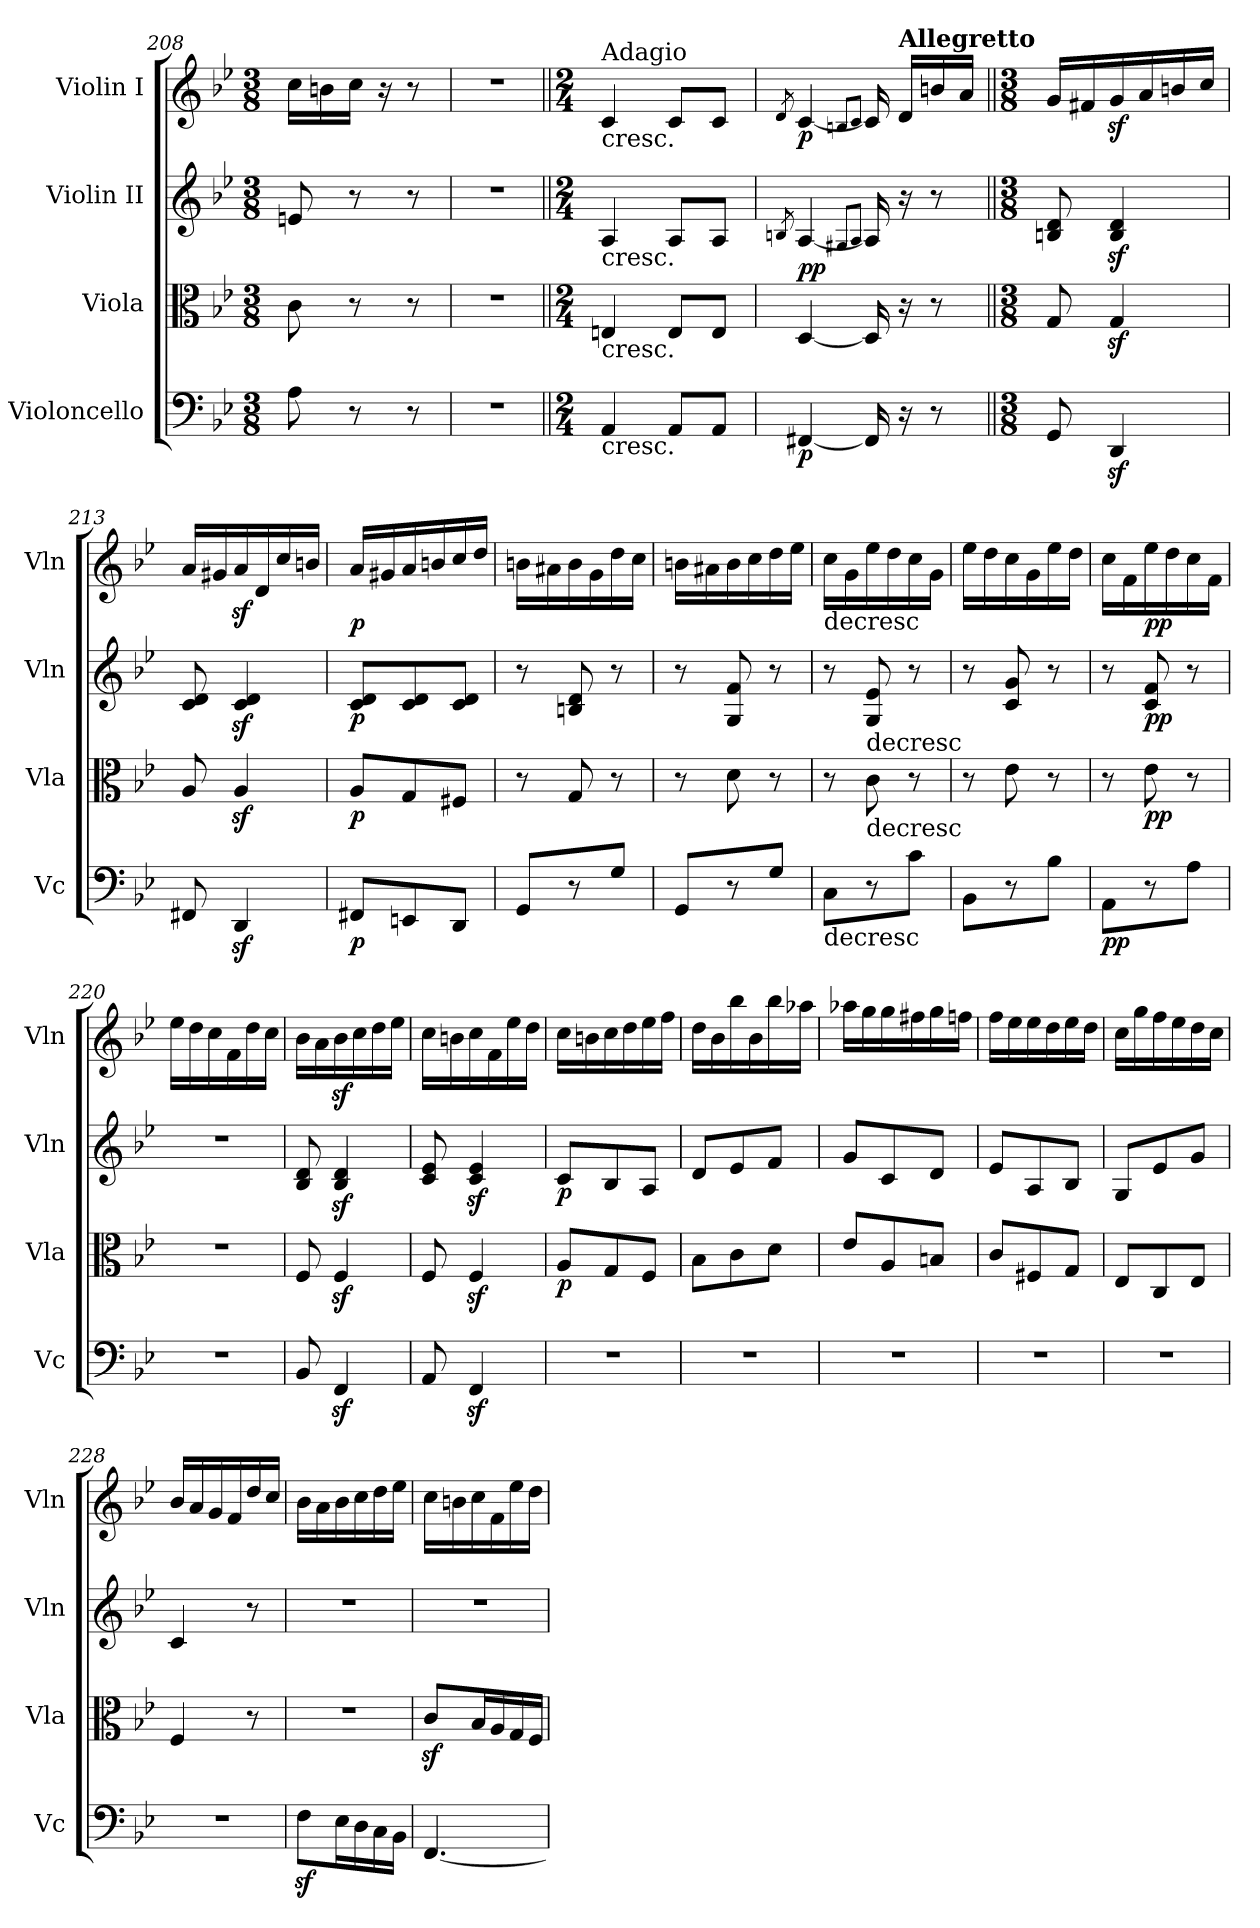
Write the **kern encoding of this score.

**kern	**dynam	**kern	**dynam	**kern	**dynam	**kern	**dynam
*part4	*part4	*part3	*part3	*part2	*part2	*part1	*part1
*staff4	*staff4	*staff3	*staff3	*staff2	*staff2	*staff1	*staff1
*I"Violoncello	*	*I"Viola	*	*I"Violin II	*	*I"Violin I	*
*I'Vc	*	*I'Vla	*	*I'Vln	*	*I'Vln	*
*clefF4	*	*clefC3	*	*clefG2	*	*clefG2	*
*k[b-e-]	*	*k[b-e-]	*	*k[b-e-]	*	*k[b-e-]	*
*M3/8	*	*M3/8	*	*M3/8	*	*M3/8	*
=208	=208	=208	=208	=208	=208	=208	=208
8A\	.	8c\	.	8en/	.	16cc\LL	.
.	.	.	.	.	.	16bn\	.
8r	.	8r	.	8r	.	16cc\JJ	.
.	.	.	.	.	.	16r	.
8r	.	8r	.	8r	.	8r	.
=209	=209	=209	=209	=209	=209	=209	=209
4.r	.	4.r	.	4.r	.	4.r	.
=210||	=210||	=210||	=210||	=210||	=210||	=210||	=210||
*M2/4	*	*M2/4	*	*M2/4	*	*M2/4	*
*	*	*	*	*	*	*MM30	*
!	!	!	!	!	!	!LO:TX:a:t=Adagio	!
!	!	!	!	!	!	!LO:TX:b:t=cresc.	!
!	!	!	!	!LO:TX:b:t=cresc.	!	!	!
!	!	!LO:TX:b:t=cresc.	!	!	!	!	!
!LO:TX:b:t=cresc.	!	!	!	!	!	!	!
4AA/	.	4En/	.	4A/	.	4c/	.
8AA/L	.	8E/L	.	8A/L	.	8c/L	.
8AA/J	.	8E/J	.	8A/J	.	8c/J	.
=211	=211	=211	=211	=211	=211	=211	=211
.	.	.	.	8qBn/	.	8qd/	.
!	!LO:DY:b	!	!LO:DY:b	!	!	!	!
!	!	!	!LO:DY:n=1:a	!	!	!	!LO:DY:b
[4FF#X/	p	[4D/	p p	[4A/	.	[4c/	p
.	.	.	.	8qG#X/L	.	8qBn/L	.
.	.	.	.	8qA/J	.	8qc/J	.
16FF#/]	.	16D/]	.	16A/]	.	16c/]	.
!	!	!	!	!	!	!LO:TX:a:B:t=Allegretto	!
16r	.	16r	.	16r	.	16d/LL	.
8r	.	8r	.	8r	.	16bn/	.
.	.	.	.	.	.	16a/JJ	.
=212||	=212||	=212||	=212||	=212||	=212||	=212||	=212||
*M3/8	*	*M3/8	*	*M3/8	*	*M3/8	*
8GG/	.	8G/	.	8Bn/ 8d/	.	16g/LL	.
.	.	.	.	.	.	16f#X/	.
4DDz</	.	4Gz</	.	4B/z< 4d/z<	.	16gz</	.
.	.	.	.	.	.	16a/	.
.	.	.	.	.	.	16bn/	.
.	.	.	.	.	.	16cc/JJ	.
=213	=213	=213	=213	=213	=213	=213	=213
8FF#X/	.	8A/	.	8c/ 8d/	.	16a/LL	.
.	.	.	.	.	.	16g#X/	.
4DDz</	.	4Az</	.	4c/z< 4d/z<	.	16az</	.
.	.	.	.	.	.	16d/	.
.	.	.	.	.	.	16cc/	.
.	.	.	.	.	.	16bn/JJ	.
=214	=214	=214	=214	=214	=214	=214	=214
!	!LO:DY:b	!	!LO:DY:b	!	!LO:DY:b	!	!LO:DY:b
8FF#X/L	p	8A/L	p	8c/ 8d/L	p	16a/LL	p
.	.	.	.	.	.	16g#X/	.
8EEn/	.	8G/	.	8c/ 8d/	.	16a/	.
.	.	.	.	.	.	16bn/	.
8DD/J	.	8F#X/J	.	8c/ 8d/J	.	16cc/	.
.	.	.	.	.	.	16dd/JJ	.
=215	=215	=215	=215	=215	=215	=215	=215
8GG/L	.	8r	.	8r	.	16bn\LL	.
.	.	.	.	.	.	16a#X\	.
8r	.	8G/	.	8Bn/ 8d/	.	16b\	.
.	.	.	.	.	.	16g\	.
8G/J	.	8r	.	8r	.	16dd\	.
.	.	.	.	.	.	16cc\JJ	.
=216	=216	=216	=216	=216	=216	=216	=216
8GG/L	.	8r	.	8r	.	16bn\LL	.
.	.	.	.	.	.	16a#X\	.
8r	.	8d\	.	8G/ 8f/	.	16b\	.
.	.	.	.	.	.	16cc\	.
8G/J	.	8r	.	8r	.	16dd\	.
.	.	.	.	.	.	16ee-\JJ	.
=217	=217	=217	=217	=217	=217	=217	=217
!	!	!	!	!	!	!LO:TX:b:t=decresc	!
!LO:TX:b:t=decresc	!	!	!	!	!	!	!
8C\L	.	8r	.	8r	.	16cc\LL	.
.	.	.	.	.	.	16g\	.
!	!	!LO:TX:a:t=decresc	!	!	!	!	!
!	!	!LO:TX:b:t=decresc	!	!	!	!	!
8r	.	8c\	.	8G/ 8e-/	.	16ee-\	.
.	.	.	.	.	.	16dd\	.
8c\J	.	8r	.	8r	.	16cc\	.
.	.	.	.	.	.	16g\JJ	.
=218	=218	=218	=218	=218	=218	=218	=218
8BB-\L	.	8r	.	8r	.	16ee-\LL	.
.	.	.	.	.	.	16dd\	.
8r	.	8e-\	.	8c/ 8g/	.	16cc\	.
.	.	.	.	.	.	16g\	.
8B-\J	.	8r	.	8r	.	16ee-\	.
.	.	.	.	.	.	16dd\JJ	.
=219	=219	=219	=219	=219	=219	=219	=219
!	!LO:DY:b	!	!	!	!	!	!
8AA\L	pp	8r	.	8r	.	16cc\LL	.
.	.	.	.	.	.	16f\	.
!	!	!	!LO:DY:b	!	!LO:DY:b	!	!LO:DY:b
8r	.	8e-\	pp	8c/ 8f/	pp	16ee-\	pp
.	.	.	.	.	.	16dd\	.
8A\J	.	8r	.	8r	.	16cc\	.
.	.	.	.	.	.	16f\JJ	.
=220	=220	=220	=220	=220	=220	=220	=220
4.r	.	4.r	.	4.r	.	16ee-\LL	.
.	.	.	.	.	.	16dd\	.
.	.	.	.	.	.	16cc\	.
.	.	.	.	.	.	16f\	.
.	.	.	.	.	.	16dd\	.
.	.	.	.	.	.	16cc\JJ	.
=221	=221	=221	=221	=221	=221	=221	=221
8BB-/	.	8F/	.	8B-/ 8d/	.	16b-\LL	.
.	.	.	.	.	.	16a\	.
4FFz</	.	4Fz</	.	4B-/z< 4d/z<	.	16b-z<\	.
.	.	.	.	.	.	16cc\	.
.	.	.	.	.	.	16dd\	.
.	.	.	.	.	.	16ee-\JJ	.
=222	=222	=222	=222	=222	=222	=222	=222
8AA/	.	8F/	.	8c/ 8e-/	.	16cc\LL	.
.	.	.	.	.	.	16bn\	.
4FFz</	.	4Fz</	.	4c/z> 4e-/z>	.	16cc\	.
.	.	.	.	.	.	16f\	.
.	.	.	.	.	.	16ee-\	.
.	.	.	.	.	.	16dd\JJ	.
=223	=223	=223	=223	=223	=223	=223	=223
!	!	!	!LO:DY:b	!	!LO:DY:b	!	!
4.r	.	8A/L	p	8c/L	p	16cc\LL	.
.	.	.	.	.	.	16bn\	.
.	.	8G/	.	8B-/	.	16cc\	.
.	.	.	.	.	.	16dd\	.
.	.	8F/J	.	8A/J	.	16ee-\	.
.	.	.	.	.	.	16ff\JJ	.
=224	=224	=224	=224	=224	=224	=224	=224
4.r	.	8B-\L	.	8d/L	.	16dd\LL	.
.	.	.	.	.	.	16b-\	.
.	.	8c\	.	8e-/	.	16bb-\	.
.	.	.	.	.	.	16b-\	.
.	.	8d\J	.	8f/J	.	16bb-\	.
.	.	.	.	.	.	16aa-X\JJ	.
=225	=225	=225	=225	=225	=225	=225	=225
4.r	.	8e-/L	.	8g/L	.	16aa-X\LL	.
.	.	.	.	.	.	16gg\	.
.	.	8A/	.	8c/	.	16gg\	.
.	.	.	.	.	.	16ff#X\	.
.	.	8Bn/J	.	8d/J	.	16gg\	.
.	.	.	.	.	.	16ffn\JJ	.
=226	=226	=226	=226	=226	=226	=226	=226
4.r	.	8c/L	.	8e-/L	.	16ff\LL	.
.	.	.	.	.	.	16ee-\	.
.	.	8F#X/	.	8A/	.	16ee-\	.
.	.	.	.	.	.	16dd\	.
.	.	8G/J	.	8B-/J	.	16ee-\	.
.	.	.	.	.	.	16dd\JJ	.
=227	=227	=227	=227	=227	=227	=227	=227
4.r	.	8E-/L	.	8G/L	.	16cc\LL	.
.	.	.	.	.	.	16gg\	.
.	.	8C/	.	8e-/	.	16ff\	.
.	.	.	.	.	.	16ee-\	.
.	.	8E-/J	.	8g/J	.	16dd\	.
.	.	.	.	.	.	16cc\JJ	.
=228	=228	=228	=228	=228	=228	=228	=228
4.r	.	4F/	.	4c/	.	16b-/LL	.
.	.	.	.	.	.	16a/	.
.	.	.	.	.	.	16g/	.
.	.	.	.	.	.	16f/	.
.	.	8r	.	8r	.	16dd/	.
.	.	.	.	.	.	16cc/JJ	.
=229	=229	=229	=229	=229	=229	=229	=229
8Fz<\L	.	4.r	.	4.r	.	16b-\LL	.
.	.	.	.	.	.	16a\	.
16E-\L	.	.	.	.	.	16b-\	.
16D\	.	.	.	.	.	16cc\	.
16C\	.	.	.	.	.	16dd\	.
16BB-\JJ	.	.	.	.	.	16ee-\JJ	.
=230	=230	=230	=230	=230	=230	=230	=230
[4.FF/	.	8cz</L	.	4.r	.	16cc\LL	.
.	.	.	.	.	.	16bn\	.
.	.	16B-/L	.	.	.	16cc\	.
.	.	16A/	.	.	.	16f\	.
.	.	16G/	.	.	.	16ee-\	.
.	.	16F/JJ	.	.	.	16dd\JJ	.
=	=	=	=	=	=	=	=
*-	*-	*-	*-	*-	*-	*-	*-
